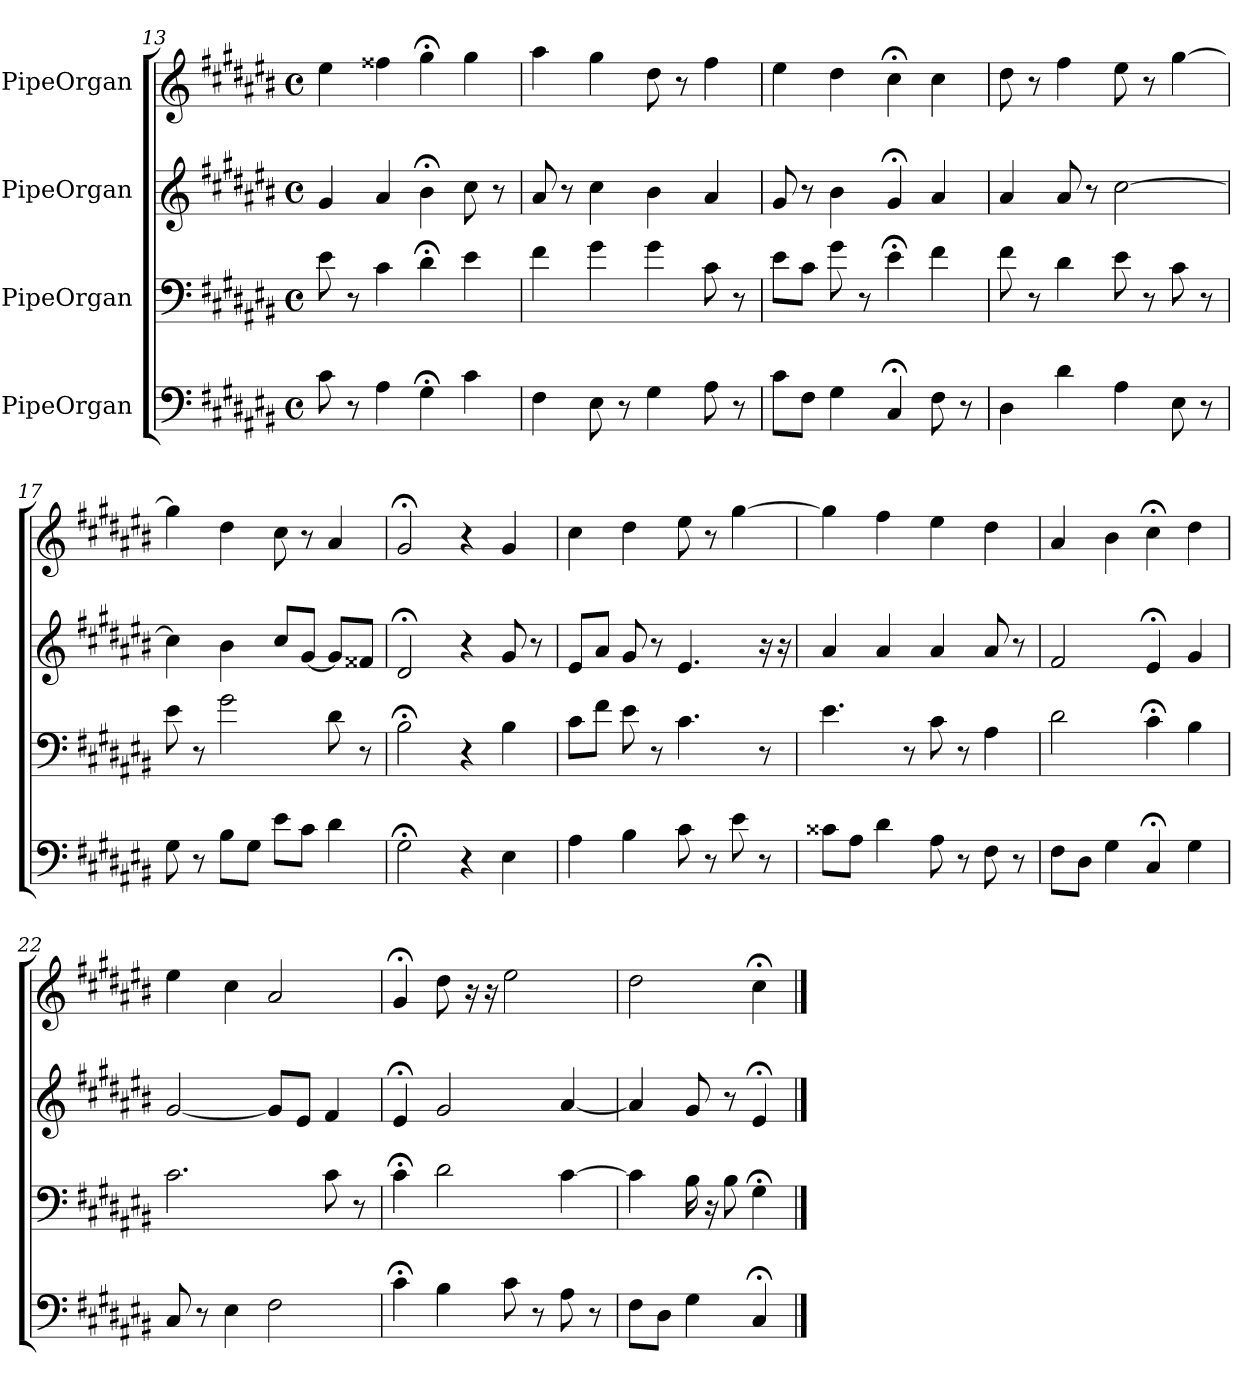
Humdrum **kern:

**kern	**kern	**kern	**kern
*part4	*part3	*part2	*part1
*staff4	*staff3	*staff2	*staff1
*I"PipeOrgan	*I"PipeOrgan	*I"PipeOrgan	*I"PipeOrgan
*clefF4	*clefF4	*clefG2	*clefG2
*k[f#c#g#d#a#e#b#]	*k[f#c#g#d#a#e#b#]	*k[f#c#g#d#a#e#b#]	*k[f#c#g#d#a#e#b#]
*C#:	*C#:	*C#:	*C#:
*M4/4	*M4/4	*M4/4	*M4/4
*met(c)	*met(c)	*met(c)	*met(c)
=13	=13	=13	=13
8c#	8e#	4g#	4ee#
8r	8r	.	.
4A#	4c#	4a#	4ff##X
4G#;<	4d#;<	4b#;<	4gg#;<
4c#	4e#	8cc#	4gg#
.	.	8r	.
=14	=14	=14	=14
4F#	4f#	8a#	4aa#
.	.	8r	.
8E#	4g#	4cc#	4gg#
8r	.	.	.
4G#	4g#	4b#	8dd#
.	.	.	8r
8A#	8c#	4a#	4ff#
8r	8r	.	.
=15	=15	=15	=15
8c#\L	8e#\L	8g#	4ee#
8F#\J	8c#\J	8r	.
4G#	8g#	4b#	4dd#
.	8r	.	.
4C#;<	4e#;<	4g#;<	4cc#;<
8F#	4f#	4a#	4cc#
8r	.	.	.
=16	=16	=16	=16
4D#	8f#	4a#	8dd#
.	8r	.	8r
4d#	4d#	8a#	4ff#
.	.	8r	.
4A#	8e#	[2cc#	8ee#
.	8r	.	8r
8E#	8c#	.	[4gg#
8r	8r	.	.
=17	=17	=17	=17
8G#	8e#	4cc#]	4gg#]
8r	8r	.	.
8B#\L	2g#	4b#	4dd#
8G#\J	.	.	.
8e#\L	.	8cc#/L	8cc#
8c#\J	.	[8g#/J	8r
4d#	8d#	8g#/L]	4a#
.	8r	8f##X/J	.
=18	=18	=18	=18
2G#;<	2B#;<	2d#;<	2g#;<
4r	4r	4r	4r
4E#	4B#	8g#	4g#
.	.	8r	.
=19	=19	=19	=19
4A#	8c#\L	8e#/L	4cc#
.	8f#\J	8a#/J	.
4B#	8e#	8g#	4dd#
.	8r	8r	.
8c#	4.c#	4.e#	8ee#
8r	.	.	8r
8e#	.	.	[4gg#
8r	8r	16r	.
.	.	16r	.
=20	=20	=20	=20
8c##X\L	4.e#	4a#	4gg#]
8A#\J	.	.	.
4d#	.	4a#	4ff#
.	8r	.	.
8A#	8c#	4a#	4ee#
8r	8r	.	.
8F#	4A#	8a#	4dd#
8r	.	8r	.
=21	=21	=21	=21
8F#\L	2d#	2f#	4a#
8D#\J	.	.	.
4G#	.	.	4b#
4C#;<	4c#;<	4e#;<	4cc#;<
4G#	4B#	4g#	4dd#
=22	=22	=22	=22
8C#	2.c#	[2g#	4ee#
8r	.	.	.
4E#	.	.	4cc#
2F#	.	8g#/L]	2a#
.	.	8e#/J	.
.	8c#	4f#	.
.	8r	.	.
=23	=23	=23	=23
4c#;<	4c#;<	4e#;<	4g#;<
4B#	2d#	2g#	8dd#
.	.	.	16r
.	.	.	16r
8c#	.	.	2ee#
8r	.	.	.
8A#	[4c#	[4a#	.
8r	.	.	.
=24	=24	=24	=24
8F#\L	4c#]	4a#]	2dd#
8D#\J	.	.	.
4G#	16B#	8g#	.
.	16r	.	.
.	8B#	8r	.
4C#;<	4G#;<	4e#;<	4cc#;<
==	==	==	==
*-	*-	*-	*-
